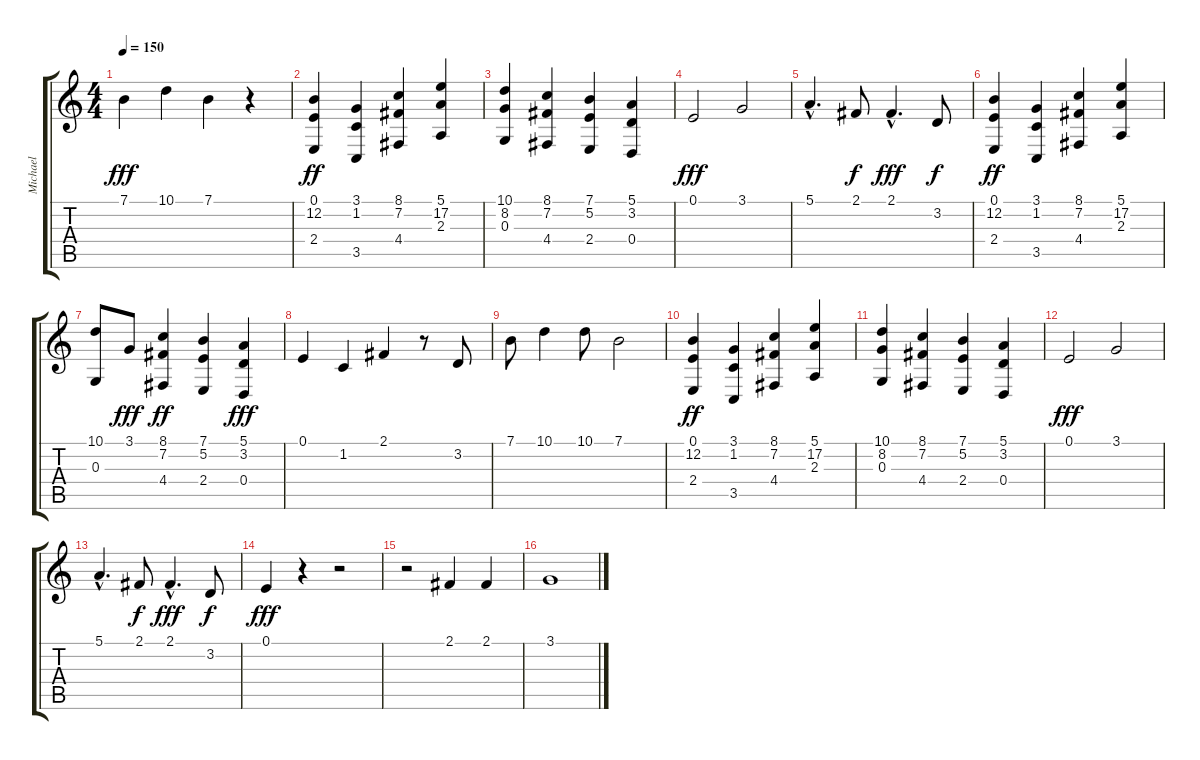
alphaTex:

\track ("Michael" "Michael") {instrument trumpet}
\staff {score tabs}
\tuning (E4 B3 G3 D3 A2 E2) {hide}
\ts (4 4)
\tempo 150
\clef g2
\ks c
7.1.4{dy fff} 10.1.4 7.1.4 r.4 |
(0.1 12.2 2.4).4{dy ff} (3.1 1.2 3.5).4 (8.1 7.2 4.4).4 (5.1 17.2 2.3).4 |
(10.1 8.2 0.3).4 (8.1 7.2 4.4).4 (7.1 5.2 2.4).4 (5.1 3.2 0.4).4 |
0.1.2{dy fff} 3.1.2 |
5.1{hac}.4{d} 2.1.8{dy f} 2.1{hac}.4{d dy fff} 3.2.8{dy f} |
(0.1 12.2 2.4).4{dy ff} (3.1 1.2 3.5).4 (8.1 7.2 4.4).4 (5.1 17.2 2.3).4 |
(10.1 0.3).8 3.1.8{dy fff} (8.1 7.2 4.4).4{dy ff} (7.1 5.2 2.4).4 (5.1 3.2 0.4).4{dy fff} |
0.1.4 1.2.4 2.1.4 r.8 3.2.8 |
7.1.8 10.1.4 10.1.8 7.1.2 |
(0.1 12.2 2.4).4{dy ff} (3.1 1.2 3.5).4 (8.1 7.2 4.4).4 (5.1 17.2 2.3).4 |
(10.1 8.2 0.3).4 (8.1 7.2 4.4).4 (7.1 5.2 2.4).4 (5.1 3.2 0.4).4 |
0.1.2{dy fff} 3.1.2 |
5.1{hac}.4{d} 2.1.8{dy f} 2.1{hac}.4{d dy fff} 3.2.8{dy f} |
0.1.4{dy fff} r.4 r.2 |
r.2 2.1.4 2.1.4 |
3.1.1
